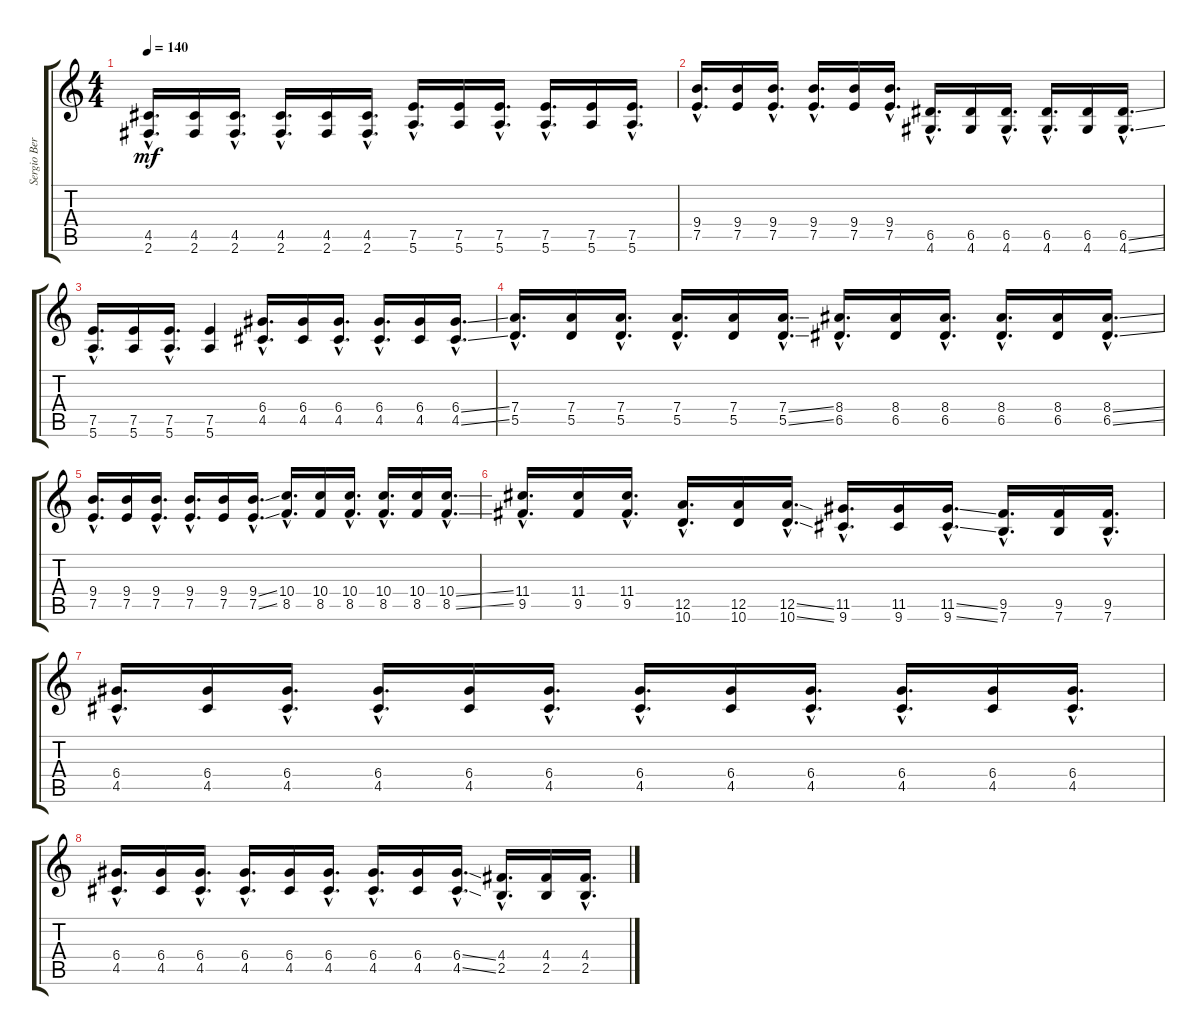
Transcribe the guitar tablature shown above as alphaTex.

\track ("Sergio Berdichevsky" "Sergio Ber") {instrument distortionguitar}
\staff {score tabs}
\tuning (E4 B3 G3 D3 A2 E2) {hide}
\ts (4 4)
\tempo 140
\clef g2
\ks c
(4.5{hac} 2.6{hac}).16{d dy mf} (4.5 2.6).16 (4.5{hac} 2.6{hac}).16{d} (4.5{hac} 2.6{hac}).16{d} (4.5 2.6).16 (4.5{hac} 2.6{hac}).16{d} (7.5{hac} 5.6{hac}).16{d} (7.5 5.6).16 (7.5{hac} 5.6{hac}).16{d} (7.5{hac} 5.6{hac}).16{d} (7.5 5.6).16 (7.5{hac} 5.6{hac}).16{d} |
(9.4{hac} 7.5{hac}).16{d} (9.4 7.5).16 (9.4{hac} 7.5{hac}).16{d} (9.4{hac} 7.5{hac}).16{d} (9.4 7.5).16 (9.4{hac} 7.5{hac}).16{d} (6.5{hac} 4.6{hac}).16{d} (6.5 4.6).16 (6.5{hac} 4.6{hac}).16{d} (6.5{hac} 4.6{hac}).16{d} (6.5 4.6).16 (6.5{ss hac} 4.6{ss hac}).16{d} |
(7.5{hac} 5.6{hac}).16{d} (7.5 5.6).16 (7.5{hac} 5.6{hac}).16{d} (7.5 5.6).4 (6.4{hac} 4.5{hac}).16{d} (6.4 4.5).16 (6.4{hac} 4.5{hac}).16{d} (6.4{hac} 4.5{hac}).16{d} (6.4 4.5).16 (6.4{ss hac} 4.5{ss hac}).16{d} |
(7.4{hac} 5.5{hac}).16{d} (7.4 5.5).16 (7.4{hac} 5.5{hac}).16{d} (7.4{hac} 5.5{hac}).16{d} (7.4 5.5).16 (7.4{ss hac} 5.5{ss hac}).16{d} (8.4{hac} 6.5{hac}).16{d} (8.4 6.5).16 (8.4{hac} 6.5{hac}).16{d} (8.4{hac} 6.5{hac}).16{d} (8.4 6.5).16 (8.4{ss hac} 6.5{ss hac}).16{d} |
(9.4{hac} 7.5{hac}).16{d} (9.4 7.5).16 (9.4{hac} 7.5{hac}).16{d} (9.4{hac} 7.5{hac}).16{d} (9.4 7.5).16 (9.4{ss hac} 7.5{ss hac}).16{d} (10.4{hac} 8.5{hac}).16{d} (10.4 8.5).16 (10.4{hac} 8.5{hac}).16{d} (10.4{hac} 8.5{hac}).16{d} (10.4 8.5).16 (10.4{ss hac} 8.5{ss hac}).16{d} |
(11.4{hac} 9.5{hac}).16{d} (11.4 9.5).16 (11.4{hac} 9.5{hac}).16{d} (12.5{hac} 10.6{hac}).16{d} (12.5 10.6).16 (12.5{ss hac} 10.6{ss hac}).16{d} (11.5{hac} 9.6{hac}).16{d} (11.5 9.6).16 (11.5{ss hac} 9.6{ss hac}).16{d} (9.5{hac} 7.6{hac}).16{d} (9.5 7.6).16 (9.5{hac} 7.6{hac}).16{d} |
(6.4{hac} 4.5{hac}).16{d} (6.4 4.5).16 (6.4{hac} 4.5{hac}).16{d} (6.4{hac} 4.5{hac}).16{d} (6.4 4.5).16 (6.4{hac} 4.5{hac}).16{d} (6.4{hac} 4.5{hac}).16{d} (6.4 4.5).16 (6.4{hac} 4.5{hac}).16{d} (6.4{hac} 4.5{hac}).16{d} (6.4 4.5).16 (6.4{hac} 4.5{hac}).16{d} |
(6.4{hac} 4.5{hac}).16{d} (6.4 4.5).16 (6.4{hac} 4.5{hac}).16{d} (6.4{hac} 4.5{hac}).16{d} (6.4 4.5).16 (6.4{hac} 4.5{hac}).16{d} (6.4{hac} 4.5{hac}).16{d} (6.4 4.5).16 (6.4{ss hac} 4.5{ss hac}).16{d} (4.4{hac} 2.5{hac}).16{d} (4.4 2.5).16 (4.4{hac} 2.5{hac}).16{d}
